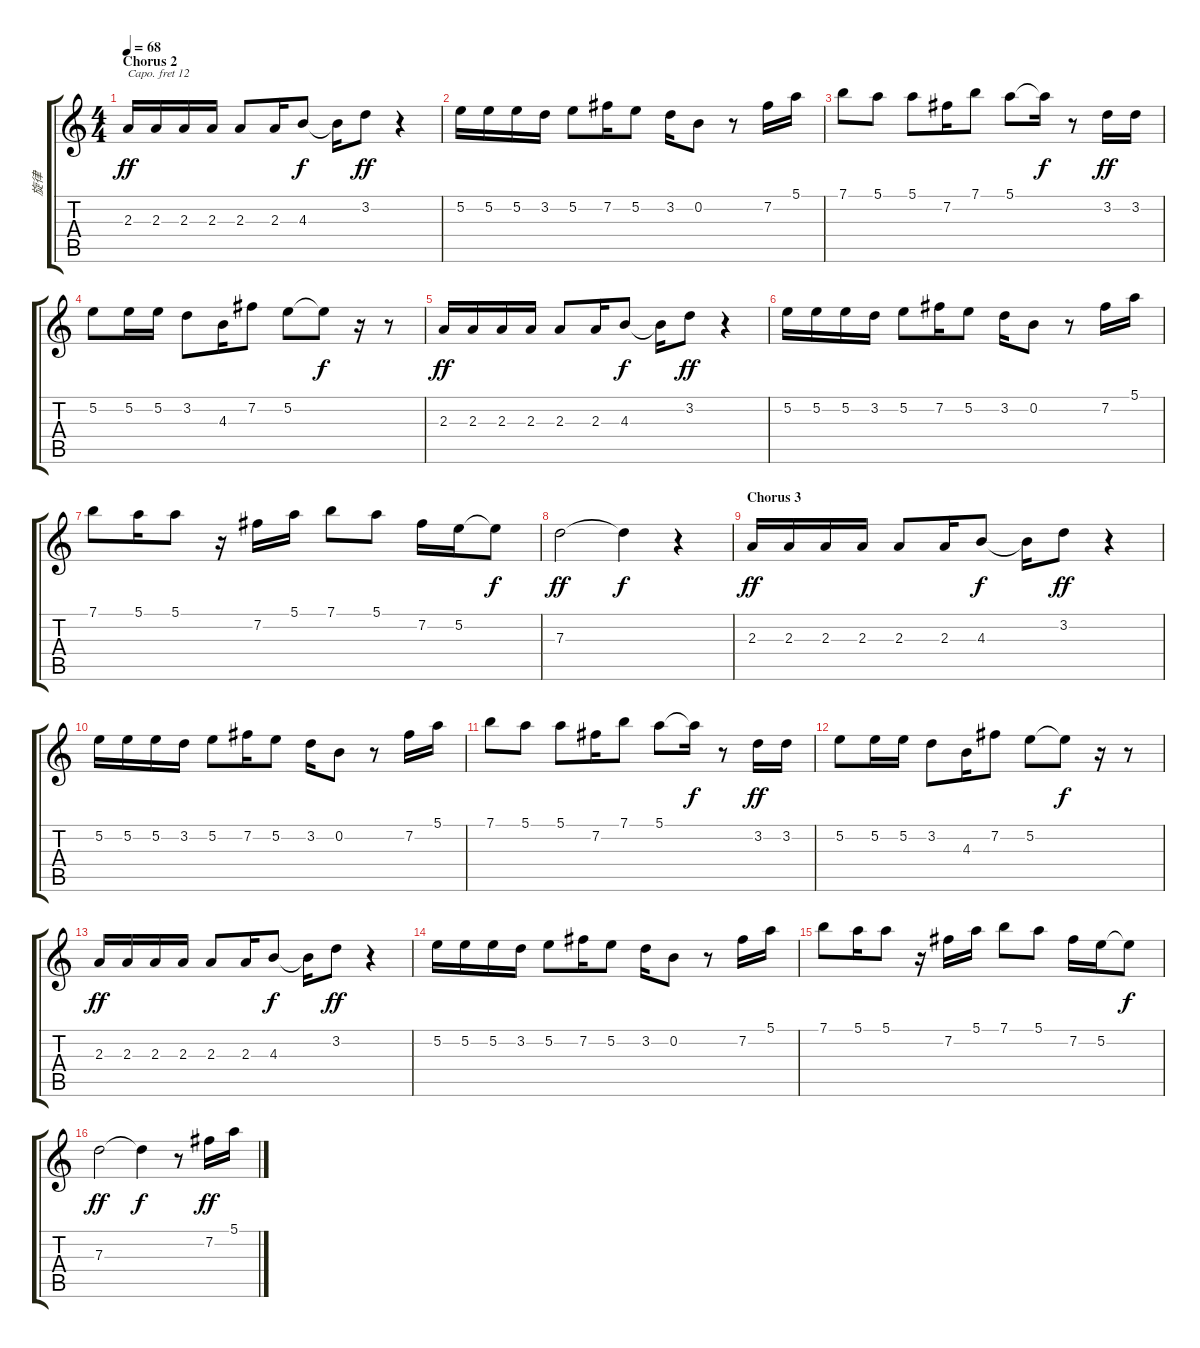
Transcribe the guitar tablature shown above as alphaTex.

\track ("旋律" "旋律") {instrument voiceoohs}
\staff {score tabs}
\capo 12
\tuning (E4 B3 G3 D3 A2 E2) {hide}
\ts (4 4)
\section ("" "Chorus 2")
\tempo 68
\clef g2
\ks c
2.3.16{dy ff} 2.3.16 2.3.16 2.3.16 2.3.8 2.3.16 4.3.8{dy f} 4.3{t}.16 3.2.8{dy ff} r.4 |
5.2.16 5.2.16 5.2.16 3.2.16 5.2.8 7.2.16 5.2.8 3.2.16 0.2.8 r.8 7.2.16 5.1.16 |
7.1.8 5.1.8 5.1.8 7.2.16 7.1.8 5.1.8 5.1{t}.16{dy f} r.8 3.2.16{dy ff} 3.2.16 |
5.2.8 5.2.16 5.2.16 3.2.8 4.3.16 7.2.8 5.2.8 5.2{t}.8{dy f} r.16 r.8 |
2.3.16{dy ff} 2.3.16 2.3.16 2.3.16 2.3.8 2.3.16 4.3.8{dy f} 4.3{t}.16 3.2.8{dy ff} r.4 |
5.2.16 5.2.16 5.2.16 3.2.16 5.2.8 7.2.16 5.2.8 3.2.16 0.2.8 r.8 7.2.16 5.1.16 |
7.1.8 5.1.16 5.1.8 r.16 7.2.16 5.1.16 7.1.8 5.1.8 7.2.16 5.2.16 5.2{t}.8{dy f} |
7.3.2{dy ff} 7.3{t}.4{dy f} r.4 |
\section ("" "Chorus 3")
2.3.16{dy ff} 2.3.16 2.3.16 2.3.16 2.3.8 2.3.16 4.3.8{dy f} 4.3{t}.16 3.2.8{dy ff} r.4 |
5.2.16 5.2.16 5.2.16 3.2.16 5.2.8 7.2.16 5.2.8 3.2.16 0.2.8 r.8 7.2.16 5.1.16 |
7.1.8 5.1.8 5.1.8 7.2.16 7.1.8 5.1.8 5.1{t}.16{dy f} r.8 3.2.16{dy ff} 3.2.16 |
5.2.8 5.2.16 5.2.16 3.2.8 4.3.16 7.2.8 5.2.8 5.2{t}.8{dy f} r.16 r.8 |
2.3.16{dy ff} 2.3.16 2.3.16 2.3.16 2.3.8 2.3.16 4.3.8{dy f} 4.3{t}.16 3.2.8{dy ff} r.4 |
5.2.16 5.2.16 5.2.16 3.2.16 5.2.8 7.2.16 5.2.8 3.2.16 0.2.8 r.8 7.2.16 5.1.16 |
7.1.8 5.1.16 5.1.8 r.16 7.2.16 5.1.16 7.1.8 5.1.8 7.2.16 5.2.16 5.2{t}.8{dy f} |
7.3.2{dy ff} 7.3{t}.4{dy f} r.8 7.2.16{dy ff} 5.1.16
